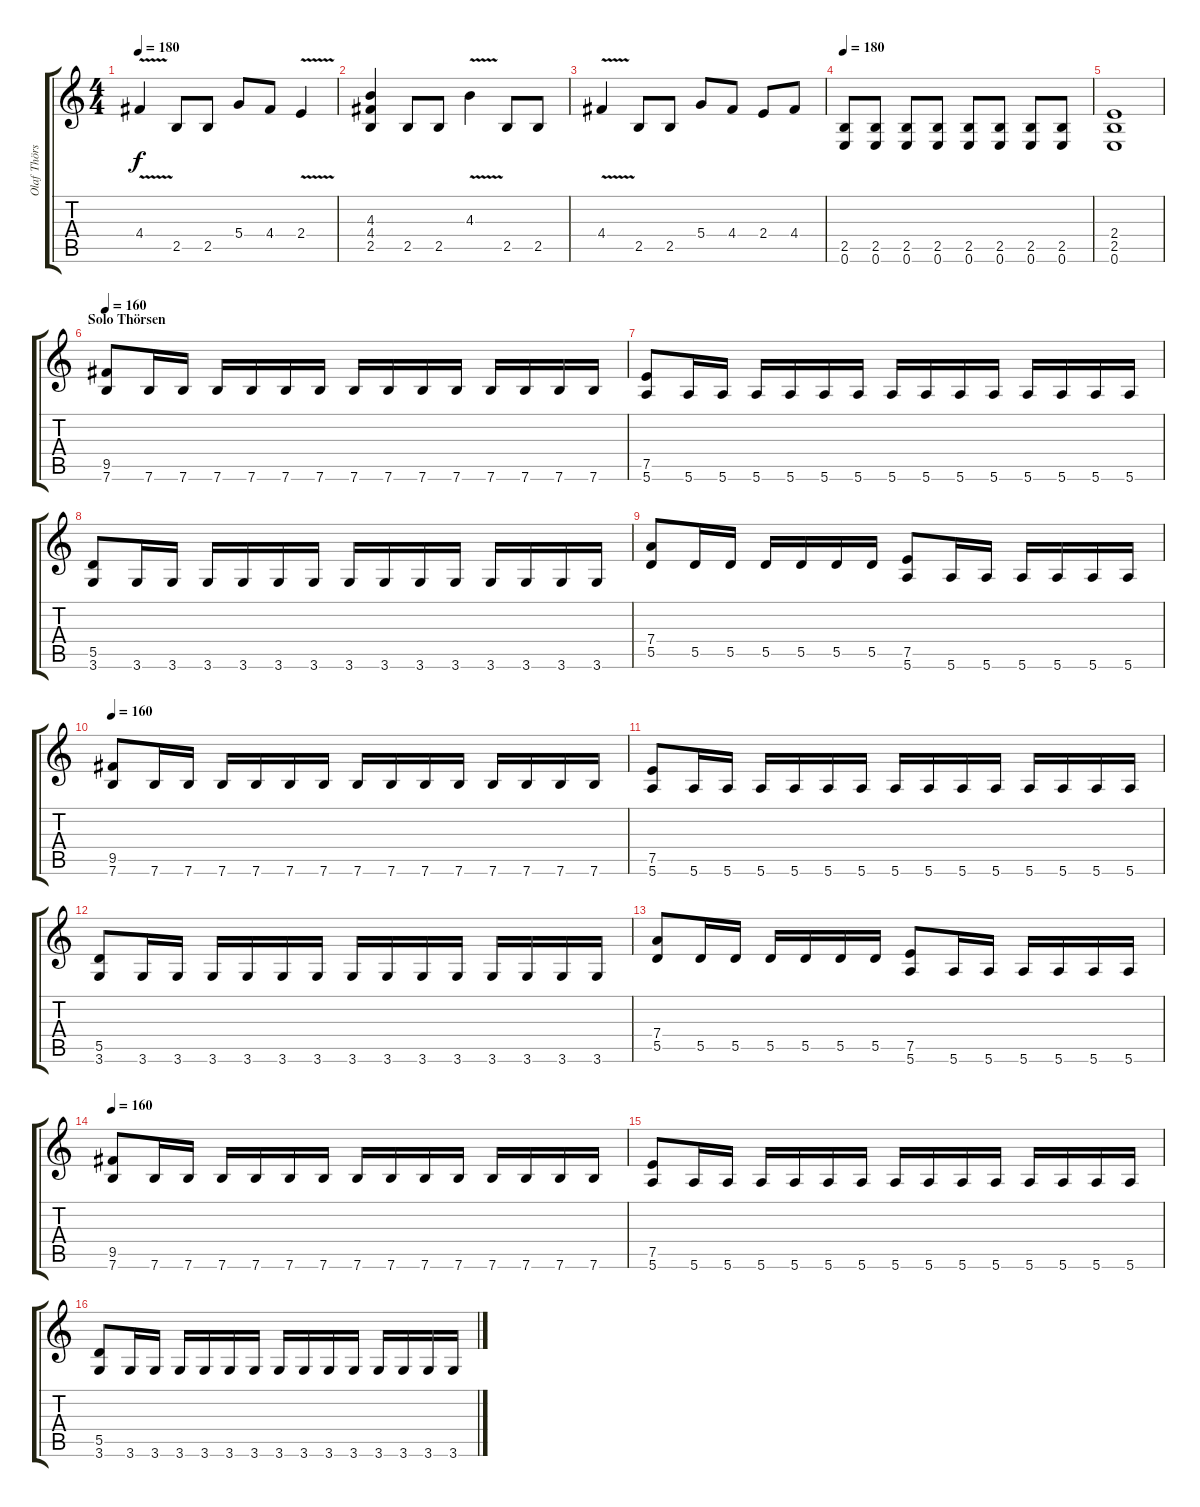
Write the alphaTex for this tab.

\track ("Olaf Thörsen" "Olaf Thörs") {instrument distortionguitar}
\staff {score tabs}
\tuning (E4 B3 G3 D3 A2 E2) {hide}
\ts (4 4)
\tempo 180
\clef g2
\ks c
4.4{v}.4{dy f} 2.5.8 2.5.8 5.4.8 4.4.8 2.4{v}.4 |
(4.3 4.4 2.5).4 2.5.8 2.5.8 4.3{v}.4 2.5.8 2.5.8 |
4.4{v}.4 2.5.8 2.5.8 5.4.8 4.4.8 2.4.8 4.4.8 |
\tempo 180
(2.5 0.6).8 (2.5 0.6).8 (2.5 0.6).8 (2.5 0.6).8 (2.5 0.6).8 (2.5 0.6).8 (2.5 0.6).8 (2.5 0.6).8 |
(2.4 2.5 0.6).1 |
\section ("" "Solo Thörsen")
\tempo 160
(9.5 7.6).8 7.6.16 7.6.16 7.6.16 7.6.16 7.6.16 7.6.16 7.6.16 7.6.16 7.6.16 7.6.16 7.6.16 7.6.16 7.6.16 7.6.16 |
(7.5 5.6).8 5.6.16 5.6.16 5.6.16 5.6.16 5.6.16 5.6.16 5.6.16 5.6.16 5.6.16 5.6.16 5.6.16 5.6.16 5.6.16 5.6.16 |
(5.5 3.6).8 3.6.16 3.6.16 3.6.16 3.6.16 3.6.16 3.6.16 3.6.16 3.6.16 3.6.16 3.6.16 3.6.16 3.6.16 3.6.16 3.6.16 |
(7.4 5.5).8 5.5.16 5.5.16 5.5.16 5.5.16 5.5.16 5.5.16 (7.5 5.6).8 5.6.16 5.6.16 5.6.16 5.6.16 5.6.16 5.6.16 |
\tempo 160
(9.5 7.6).8 7.6.16 7.6.16 7.6.16 7.6.16 7.6.16 7.6.16 7.6.16 7.6.16 7.6.16 7.6.16 7.6.16 7.6.16 7.6.16 7.6.16 |
(7.5 5.6).8 5.6.16 5.6.16 5.6.16 5.6.16 5.6.16 5.6.16 5.6.16 5.6.16 5.6.16 5.6.16 5.6.16 5.6.16 5.6.16 5.6.16 |
(5.5 3.6).8 3.6.16 3.6.16 3.6.16 3.6.16 3.6.16 3.6.16 3.6.16 3.6.16 3.6.16 3.6.16 3.6.16 3.6.16 3.6.16 3.6.16 |
(7.4 5.5).8 5.5.16 5.5.16 5.5.16 5.5.16 5.5.16 5.5.16 (7.5 5.6).8 5.6.16 5.6.16 5.6.16 5.6.16 5.6.16 5.6.16 |
\tempo 160
(9.5 7.6).8 7.6.16 7.6.16 7.6.16 7.6.16 7.6.16 7.6.16 7.6.16 7.6.16 7.6.16 7.6.16 7.6.16 7.6.16 7.6.16 7.6.16 |
(7.5 5.6).8 5.6.16 5.6.16 5.6.16 5.6.16 5.6.16 5.6.16 5.6.16 5.6.16 5.6.16 5.6.16 5.6.16 5.6.16 5.6.16 5.6.16 |
(5.5 3.6).8 3.6.16 3.6.16 3.6.16 3.6.16 3.6.16 3.6.16 3.6.16 3.6.16 3.6.16 3.6.16 3.6.16 3.6.16 3.6.16 3.6.16
